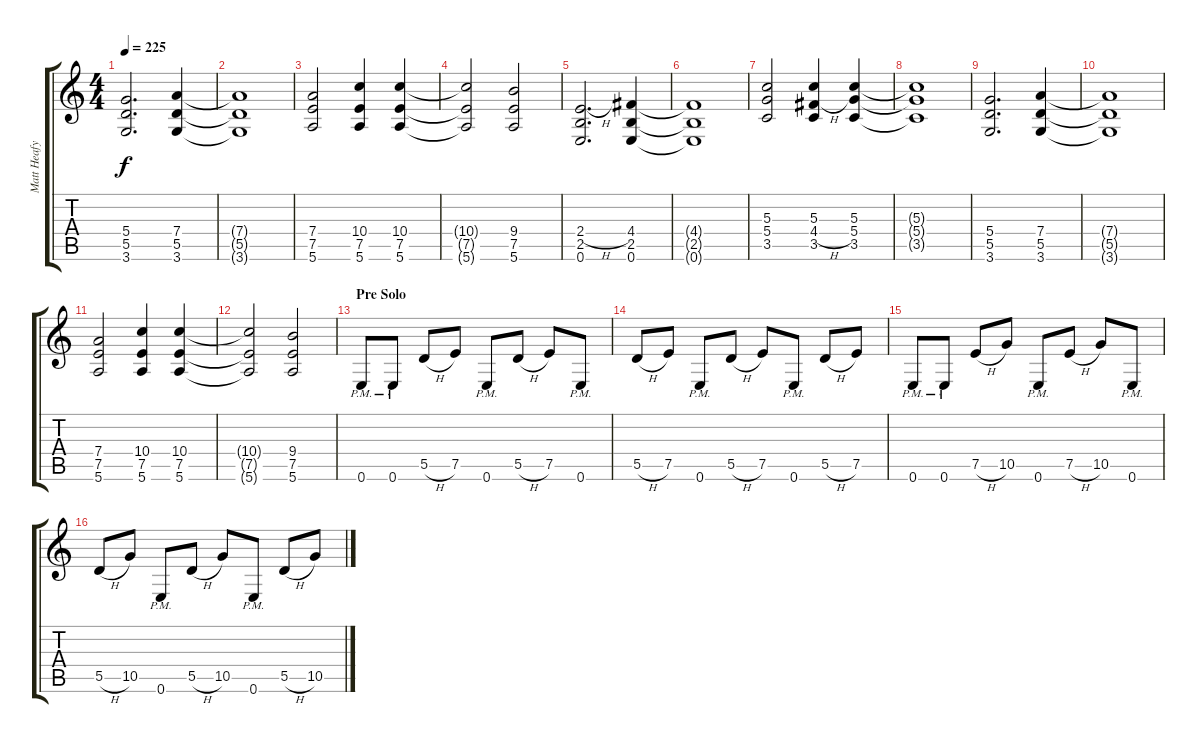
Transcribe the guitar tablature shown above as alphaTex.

\track ("Matt Heafy Gtr. 1" "Matt Heafy") {instrument distortionguitar}
\staff {score tabs}
\tuning (E4 B3 G3 D3 A2 E2) {hide}
\ts (4 4)
\tempo 225
\clef g2
\ks c
(5.4 5.5 3.6).2{d dy f} (7.4 5.5 3.6).4 |
(7.4{t} 5.5{t} 3.6{t}).1 |
(7.4 7.5 5.6).2 (10.4 7.5 5.6).4 (10.4 7.5 5.6).4 |
(10.4{t} 7.5{t} 5.6{t}).2 (9.4 7.5 5.6).2 |
(2.4{h} 2.5 0.6).2{d} (4.4 2.5 0.6).4 |
(4.4{t} 2.5{t} 0.6{t}).1 |
(5.3 5.4 3.5).2 (5.3 4.4{h} 3.5).4 (5.3 5.4 3.5).4 |
(5.3{t} 5.4{t} 3.5{t}).1 |
(5.4 5.5 3.6).2{d} (7.4 5.5 3.6).4 |
(7.4{t} 5.5{t} 3.6{t}).1 |
(7.4 7.5 5.6).2 (10.4 7.5 5.6).4 (10.4 7.5 5.6).4 |
(10.4{t} 7.5{t} 5.6{t}).2 (9.4 7.5 5.6).2 |
\section ("" "Pre Solo")
0.6{pm}.8 0.6{pm}.8 5.5{h}.8 7.5.8 0.6{pm}.8 5.5{h}.8 7.5.8 0.6{pm}.8 |
5.5{h}.8 7.5.8 0.6{pm}.8 5.5{h}.8 7.5.8 0.6{pm}.8 5.5{h}.8 7.5.8 |
0.6{pm}.8 0.6{pm}.8 7.5{h}.8 10.5.8 0.6{pm}.8 7.5{h}.8 10.5.8 0.6{pm}.8 |
5.5{h}.8 10.5.8 0.6{pm}.8 5.5{h}.8 10.5.8 0.6{pm}.8 5.5{h}.8 10.5.8
